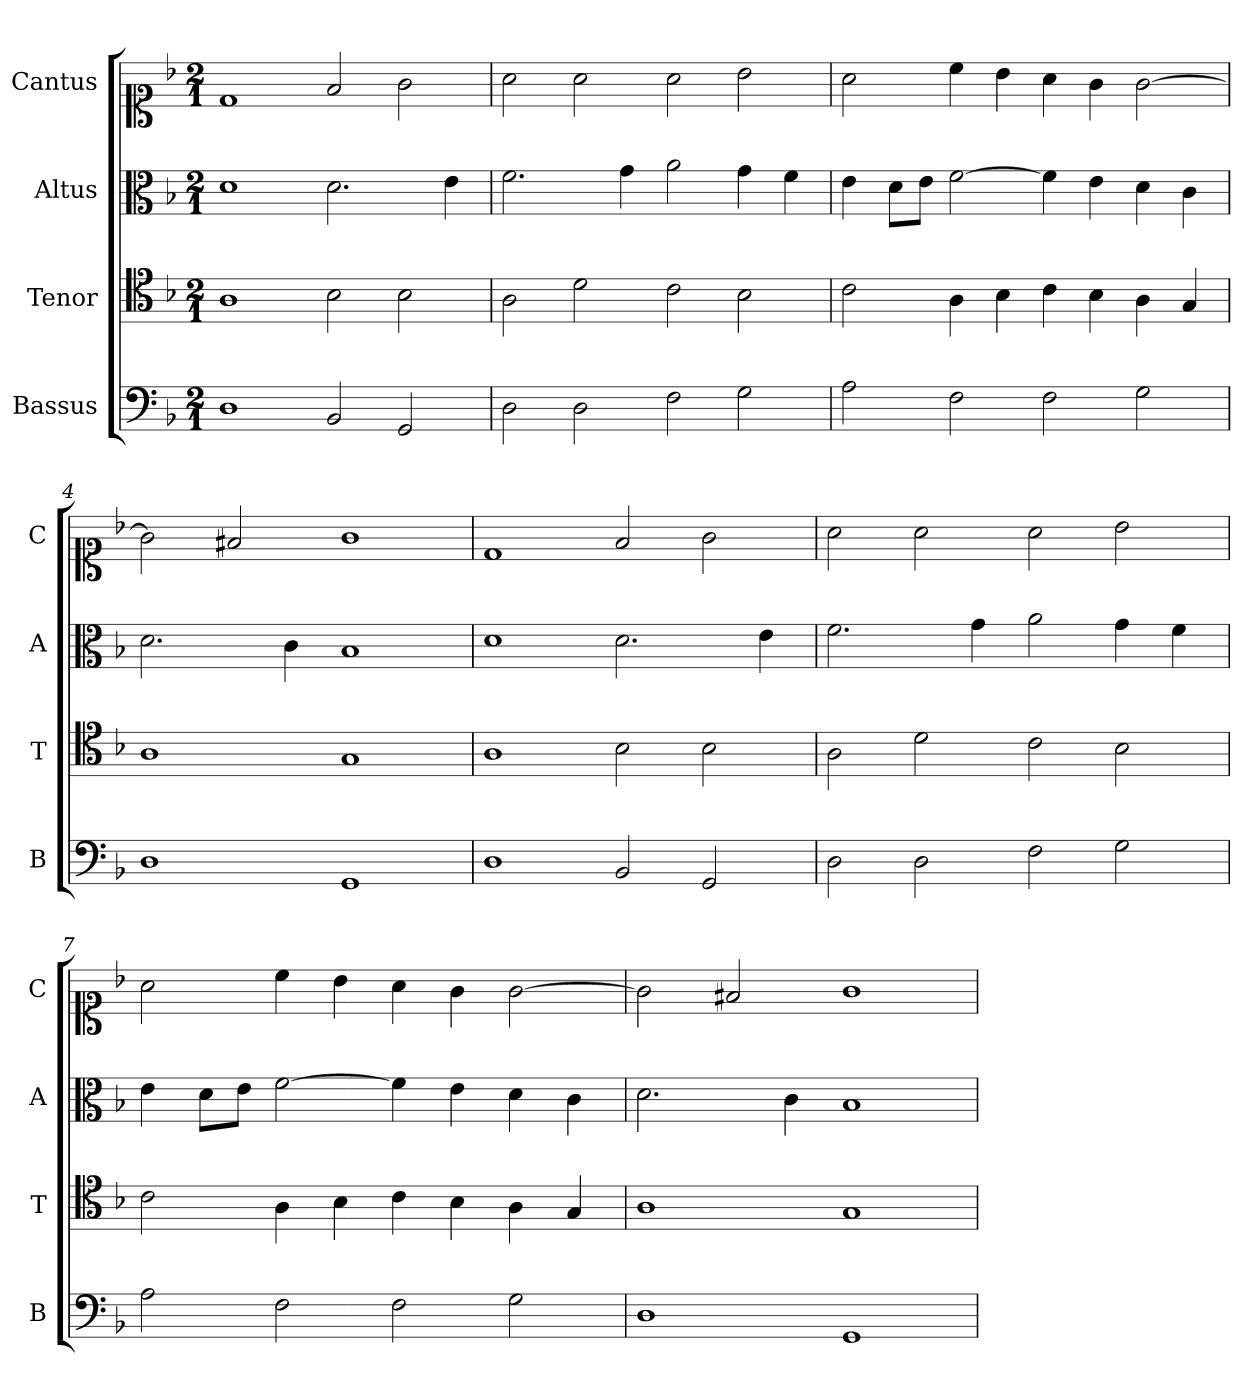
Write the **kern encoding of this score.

**kern	**kern	**kern	**kern
*part4	*part3	*part2	*part1
*staff4	*staff3	*staff2	*staff1
*I"Bassus	*I"Tenor	*I"Altus	*I"Cantus
*I'B	*I'T	*I'A	*I'C
*clefF4	*clefC4	*clefC3	*clefC1
*k[b-]	*k[b-]	*k[b-]	*k[b-]
*M2/1	*M2/1	*M2/1	*M2/1
=1	=1	=1	=1
1D	1A	1d	1d
2BB-	2B-	2.d	2f
2GG	2B-	.	2g
.	.	4e	.
=2	=2	=2	=2
2D	2A	2.f	2a
2D	2d	.	2a
.	.	4g	.
2F	2c	2a	2a
2G	2B-	4g	2b-
.	.	4f	.
=3	=3	=3	=3
2A	2c	4e	2a
.	.	8d\L	.
.	.	8e\J	.
2F	4A	[2f	4cc
.	4B-	.	4b-
2F	4c	4f]	4a
.	4B-	4e	4g
2G	4A	4d	[2g
.	4G	4c	.
=4	=4	=4	=4
1D	1A	2.d	2g]
.	.	.	2f#X
.	.	4c	.
1GG	1G	1B-	1g
=5	=5	=5	=5
1D	1A	1d	1d
2BB-	2B-	2.d	2f
2GG	2B-	.	2g
.	.	4e	.
=6	=6	=6	=6
2D	2A	2.f	2a
2D	2d	.	2a
.	.	4g	.
2F	2c	2a	2a
2G	2B-	4g	2b-
.	.	4f	.
=7	=7	=7	=7
2A	2c	4e	2a
.	.	8d\L	.
.	.	8e\J	.
2F	4A	[2f	4cc
.	4B-	.	4b-
2F	4c	4f]	4a
.	4B-	4e	4g
2G	4A	4d	[2g
.	4G	4c	.
=8	=8	=8	=8
1D	1A	2.d	2g]
.	.	.	2f#X
.	.	4c	.
1GG	1G	1B-	1g
=	=	=	=
*-	*-	*-	*-
